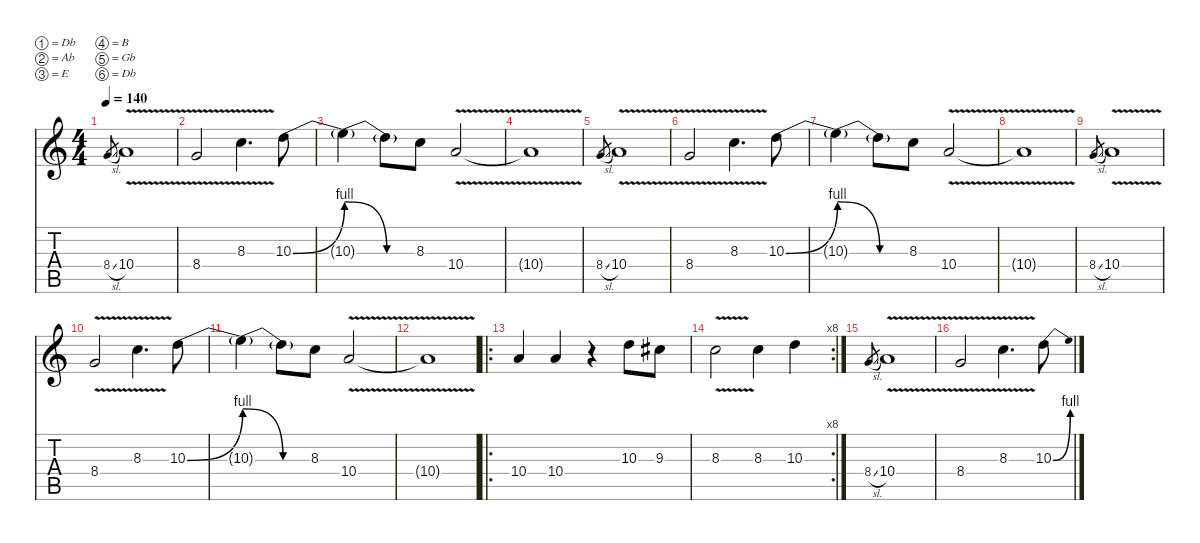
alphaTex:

\defaultSystemsLayout 4
\hideDynamics
\bracketExtendMode nobrackets
\singleTrackTrackNamePolicy hidden
\multiTrackTrackNamePolicy hidden
\firstSystemTrackNameMode fullname
\firstSystemTrackNameOrientation horizontal
\otherSystemsTrackNameOrientation horizontal
\track ("2nd Guitar" "dist.guit.") {instrument distortionguitar}
\staff {score tabs}
\tuning (Db4 Ab3 E3 B2 Gb2 Db2)
\ts (4 4)
\tempo 140
\clef g2
\ks c
8.4{sl}.8{gr dy mf beam Up} 10.4{v}.1{dy f beam Up} |
8.4{v}.2{beam Up} 8.3{v}.4{d beam Down} 10.3{be (bend 0 0 60 4)}.8{beam Down} |
10.3{be (release 0 4 60 0) t}.4{beam Down} 10.3{be (hold 0 0 60 0) t}.8{beam Down} 8.3.8{beam Down} 10.4{v}.2{beam Up} |
10.4{v t}.1{beam Up} |
8.4{sl}.8{gr dy mf beam Up} 10.4{v}.1{dy f beam Up} |
8.4{v}.2{beam Up} 8.3{v}.4{d beam Down} 10.3{be (bend 0 0 60 4)}.8{beam Down} |
10.3{be (release 0 4 60 0) t}.4{beam Down} 10.3{be (hold 0 0 60 0) t}.8{beam Down} 8.3.8{beam Down} 10.4{v}.2{beam Up} |
10.4{v t}.1{beam Up} |
8.4{sl}.8{gr dy mf beam Up} 10.4{v}.1{dy f beam Up} |
8.4{v}.2{beam Up} 8.3{v}.4{d beam Down} 10.3{be (bend 0 0 60 4)}.8{beam Down} |
10.3{be (release 0 4 60 0) t}.4{beam Down} 10.3{be (hold 0 0 60 0) t}.8{beam Down} 8.3.8{beam Down} 10.4{v}.2{beam Up} |
10.4{v t}.1{beam Up} |
\ro
10.4.4{beam Up} 10.4.4{beam Up} r.4{beam Up} 10.3.8{beam Down} 9.3{acc #}.8{beam Down} |
\rc 8
8.3{v}.2{beam Down} 8.3.4{beam Down} 10.3.4{beam Down} |
8.4{sl}.8{gr dy mf beam Up} 10.4{v}.1{dy f beam Up} |
8.4{v}.2{beam Up} 8.3{v}.4{d beam Down} 10.3{be (bend 0 0 60 4)}.8{beam Down}
